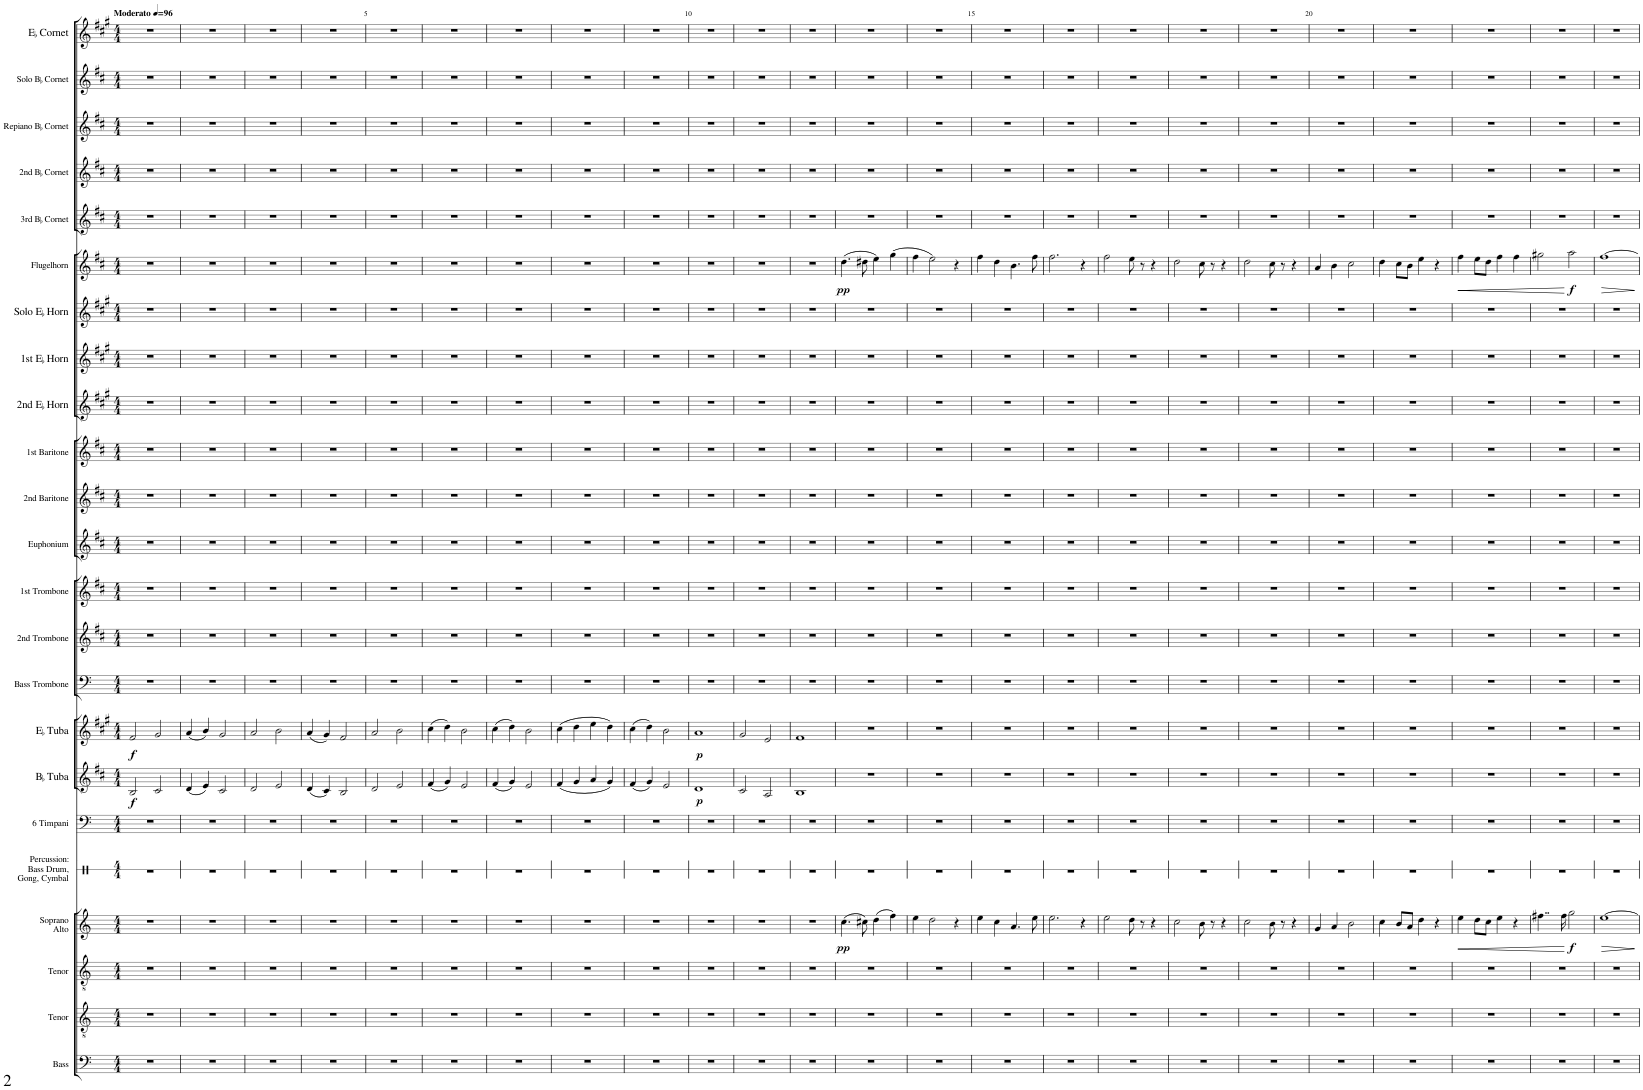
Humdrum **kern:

**kern	**kern	**kern	**kern	**dynam	**kern	**kern	**kern	**dynam	**kern	**dynam	**kern	**kern	**kern	**kern	**kern	**kern	**kern	**kern	**kern	**kern	**dynam	**kern	**kern	**kern	**kern	**kern
*part23	*part22	*part21	*part20	*part20	*part19	*part18	*part17	*part17	*part16	*part16	*part15	*part14	*part13	*part12	*part11	*part10	*part9	*part8	*part7	*part6	*part6	*part5	*part4	*part3	*part2	*part1
*staff23	*staff22	*staff21	*staff20	*staff20	*staff19	*staff18	*staff17	*staff17	*staff16	*staff16	*staff15	*staff14	*staff13	*staff12	*staff11	*staff10	*staff9	*staff8	*staff7	*staff6	*staff6	*staff5	*staff4	*staff3	*staff2	*staff1
*I"Bass	*I"Tenor	*I"Tenor	*I"Soprano Alto	*	*I"Percussion: Bass Drum, Gong, Cymbal	*I"6 Timpani	*I"BaccidentalFlat Tuba	*	*I"EaccidentalFlat Tuba	*	*I"Bass Trombone	*I"2nd Trombone	*I"1st Trombone	*I"Euphonium	*I"2nd Baritone	*I"1st Baritone	*I"2nd EaccidentalFlat Horn	*I"1st EaccidentalFlat Horn	*I"Solo EaccidentalFlat Horn	*I"Flugelhorn	*	*I"3rd BaccidentalFlat Cornet	*I"2nd BaccidentalFlat Cornet	*I"Repiano BaccidentalFlat Cornet	*I"Solo BaccidentalFlat Cornet	*I"EaccidentalFlat Cornet
*I'B.	*I'T.	*I'T.	*	*	*I'Perc.	*I'Timp.	*I'BaccidentalFlat Tu.	*	*I'EaccidentalFlat Tu.	*	*I'B. Trb.	*I'2nd Trb.	*I'1st Trb.	*I'Eu.	*I'2nd Bar.	*I'1st Bar.	*I'2nd Hn.	*I'1st Hn.	*I'Solo Hn.	*I'Flghn.	*	*I'3rd Cnt.	*I'2nd Cnt.	*I'Rep.	*I'Solo Cnt.	*I'EaccidentalFlat Cnt.
*	*	*	*	*	*stria1	*	*	*	*	*	*	*	*	*	*	*	*	*	*	*	*	*	*	*	*	*
*clefF4	*clefGv2	*clefGv2	*clefG2	*	*clefX	*clefF4	*clefG2	*	*clefG2	*	*clefF4	*clefG2	*clefG2	*clefG2	*clefG2	*clefG2	*clefG2	*clefG2	*clefG2	*clefG2	*	*clefG2	*clefG2	*clefG2	*clefG2	*clefG2
*	*	*	*	*	*	*	*Trd15c26	*	*Trd12c21	*	*	*Trd8c14	*Trd8c14	*Trd8c14	*Trd8c14	*Trd8c14	*Trd5c9	*Trd5c9	*Trd5c9	*Trd1c2	*	*Trd1c2	*Trd1c2	*Trd1c2	*Trd1c2	*Trd-2c-3
*k[]	*k[]	*k[]	*k[]	*	*k[]	*k[]	*k[f#c#]	*	*k[f#c#g#]	*	*k[]	*k[f#c#]	*k[f#c#]	*k[f#c#]	*k[f#c#]	*k[f#c#]	*k[f#c#g#]	*k[f#c#g#]	*k[f#c#g#]	*k[f#c#]	*	*k[f#c#]	*k[f#c#]	*k[f#c#]	*k[f#c#]	*k[f#c#g#]
*M4/4	*M4/4	*M4/4	*M4/4	*	*M4/4	*M4/4	*M4/4	*	*M4/4	*	*M4/4	*M4/4	*M4/4	*M4/4	*M4/4	*M4/4	*M4/4	*M4/4	*M4/4	*M4/4	*	*M4/4	*M4/4	*M4/4	*M4/4	*M4/4
*MM96	*MM96	*MM96	*MM96	*	*MM96	*MM96	*MM96	*	*MM96	*	*MM96	*MM96	*MM96	*MM96	*MM96	*MM96	*MM96	*MM96	*MM96	*MM96	*	*MM96	*MM96	*MM96	*MM96	*MM96
=1	=1	=1	=1	=1	=1	=1	=1	=1	=1	=1	=1	=1	=1	=1	=1	=1	=1	=1	=1	=1	=1	=1	=1	=1	=1	=1
!	!	!	!	!	!	!	!	!	!	!	!	!	!	!	!	!	!	!	!	!	!	!	!	!	!	!LO:TX:a:B:t=Moderato
!	!	!	!	!	!	!	!	!LO:DY:b	!	!LO:DY:b	!	!	!	!	!	!	!	!	!	!	!	!	!	!	!	!
1r	1r	1r	1r	.	1r	1r	2B/	f	2f#/	f	1r	1r	1r	1r	1r	1r	1r	1r	1r	1r	.	1r	1r	1r	1r	1r
.	.	.	.	.	.	.	2c#/	.	2g#/	.	.	.	.	.	.	.	.	.	.	.	.	.	.	.	.	.
=2	=2	=2	=2	=2	=2	=2	=2	=2	=2	=2	=2	=2	=2	=2	=2	=2	=2	=2	=2	=2	=2	=2	=2	=2	=2	=2
1r	1r	1r	1r	.	1r	1r	(4d/	.	(4a/	.	1r	1r	1r	1r	1r	1r	1r	1r	1r	1r	.	1r	1r	1r	1r	1r
.	.	.	.	.	.	.	4e/)	.	4b/)	.	.	.	.	.	.	.	.	.	.	.	.	.	.	.	.	.
.	.	.	.	.	.	.	2c#/	.	2g#/	.	.	.	.	.	.	.	.	.	.	.	.	.	.	.	.	.
=3	=3	=3	=3	=3	=3	=3	=3	=3	=3	=3	=3	=3	=3	=3	=3	=3	=3	=3	=3	=3	=3	=3	=3	=3	=3	=3
1r	1r	1r	1r	.	1r	1r	2d/	.	2a/	.	1r	1r	1r	1r	1r	1r	1r	1r	1r	1r	.	1r	1r	1r	1r	1r
.	.	.	.	.	.	.	2e/	.	2b\	.	.	.	.	.	.	.	.	.	.	.	.	.	.	.	.	.
=4	=4	=4	=4	=4	=4	=4	=4	=4	=4	=4	=4	=4	=4	=4	=4	=4	=4	=4	=4	=4	=4	=4	=4	=4	=4	=4
1r	1r	1r	1r	.	1r	1r	(4d/	.	(4a/	.	1r	1r	1r	1r	1r	1r	1r	1r	1r	1r	.	1r	1r	1r	1r	1r
.	.	.	.	.	.	.	4c#/)	.	4g#/)	.	.	.	.	.	.	.	.	.	.	.	.	.	.	.	.	.
.	.	.	.	.	.	.	2B/	.	2f#/	.	.	.	.	.	.	.	.	.	.	.	.	.	.	.	.	.
=5	=5	=5	=5	=5	=5	=5	=5	=5	=5	=5	=5	=5	=5	=5	=5	=5	=5	=5	=5	=5	=5	=5	=5	=5	=5	=5
1r	1r	1r	1r	.	1r	1r	2d/	.	2a/	.	1r	1r	1r	1r	1r	1r	1r	1r	1r	1r	.	1r	1r	1r	1r	1r
.	.	.	.	.	.	.	2e/	.	2b\	.	.	.	.	.	.	.	.	.	.	.	.	.	.	.	.	.
=6	=6	=6	=6	=6	=6	=6	=6	=6	=6	=6	=6	=6	=6	=6	=6	=6	=6	=6	=6	=6	=6	=6	=6	=6	=6	=6
1r	1r	1r	1r	.	1r	1r	(4f#/	.	(4cc#\	.	1r	1r	1r	1r	1r	1r	1r	1r	1r	1r	.	1r	1r	1r	1r	1r
.	.	.	.	.	.	.	4g/)	.	4dd\)	.	.	.	.	.	.	.	.	.	.	.	.	.	.	.	.	.
.	.	.	.	.	.	.	2e/	.	2b\	.	.	.	.	.	.	.	.	.	.	.	.	.	.	.	.	.
=7	=7	=7	=7	=7	=7	=7	=7	=7	=7	=7	=7	=7	=7	=7	=7	=7	=7	=7	=7	=7	=7	=7	=7	=7	=7	=7
1r	1r	1r	1r	.	1r	1r	(4f#/	.	(4cc#\	.	1r	1r	1r	1r	1r	1r	1r	1r	1r	1r	.	1r	1r	1r	1r	1r
.	.	.	.	.	.	.	4g/)	.	4dd\)	.	.	.	.	.	.	.	.	.	.	.	.	.	.	.	.	.
.	.	.	.	.	.	.	2e/	.	2b\	.	.	.	.	.	.	.	.	.	.	.	.	.	.	.	.	.
=8	=8	=8	=8	=8	=8	=8	=8	=8	=8	=8	=8	=8	=8	=8	=8	=8	=8	=8	=8	=8	=8	=8	=8	=8	=8	=8
1r	1r	1r	1r	.	1r	1r	(4f#/	.	(4cc#\	.	1r	1r	1r	1r	1r	1r	1r	1r	1r	1r	.	1r	1r	1r	1r	1r
.	.	.	.	.	.	.	4g/	.	4dd\	.	.	.	.	.	.	.	.	.	.	.	.	.	.	.	.	.
.	.	.	.	.	.	.	4a/	.	4ee\	.	.	.	.	.	.	.	.	.	.	.	.	.	.	.	.	.
.	.	.	.	.	.	.	4g/)	.	4dd\)	.	.	.	.	.	.	.	.	.	.	.	.	.	.	.	.	.
=9	=9	=9	=9	=9	=9	=9	=9	=9	=9	=9	=9	=9	=9	=9	=9	=9	=9	=9	=9	=9	=9	=9	=9	=9	=9	=9
1r	1r	1r	1r	.	1r	1r	(4f#/	.	(4cc#\	.	1r	1r	1r	1r	1r	1r	1r	1r	1r	1r	.	1r	1r	1r	1r	1r
.	.	.	.	.	.	.	4g/)	.	4dd\)	.	.	.	.	.	.	.	.	.	.	.	.	.	.	.	.	.
.	.	.	.	.	.	.	2e/	.	2b\	.	.	.	.	.	.	.	.	.	.	.	.	.	.	.	.	.
=10	=10	=10	=10	=10	=10	=10	=10	=10	=10	=10	=10	=10	=10	=10	=10	=10	=10	=10	=10	=10	=10	=10	=10	=10	=10	=10
!	!	!	!	!	!	!	!	!LO:DY:b	!	!LO:DY:b	!	!	!	!	!	!	!	!	!	!	!	!	!	!	!	!
1r	1r	1r	1r	.	1r	1r	1d	p	1a	p	1r	1r	1r	1r	1r	1r	1r	1r	1r	1r	.	1r	1r	1r	1r	1r
=11	=11	=11	=11	=11	=11	=11	=11	=11	=11	=11	=11	=11	=11	=11	=11	=11	=11	=11	=11	=11	=11	=11	=11	=11	=11	=11
1r	1r	1r	1r	.	1r	1r	2c#/	.	2g#/	.	1r	1r	1r	1r	1r	1r	1r	1r	1r	1r	.	1r	1r	1r	1r	1r
.	.	.	.	.	.	.	2A/	.	2e/	.	.	.	.	.	.	.	.	.	.	.	.	.	.	.	.	.
=12	=12	=12	=12	=12	=12	=12	=12	=12	=12	=12	=12	=12	=12	=12	=12	=12	=12	=12	=12	=12	=12	=12	=12	=12	=12	=12
1r	1r	1r	1r	.	1r	1r	1B	.	1f#	.	1r	1r	1r	1r	1r	1r	1r	1r	1r	1r	.	1r	1r	1r	1r	1r
=13	=13	=13	=13	=13	=13	=13	=13	=13	=13	=13	=13	=13	=13	=13	=13	=13	=13	=13	=13	=13	=13	=13	=13	=13	=13	=13
!	!	!	!	!LO:DY:b	!	!	!	!	!	!	!	!	!	!	!	!	!	!	!	!	!LO:DY:b	!	!	!	!	!
1r	1r	1r	(4.cc\	pp	1r	1r	1r	.	1r	.	1r	1r	1r	1r	1r	1r	1r	1r	1r	(4.dd\	pp	1r	1r	1r	1r	1r
.	.	.	8cc#X\)	.	.	.	.	.	.	.	.	.	.	.	.	.	.	.	.	8dd#X\	.	.	.	.	.	.
.	.	.	(4dd\	.	.	.	.	.	.	.	.	.	.	.	.	.	.	.	.	4ee\)	.	.	.	.	.	.
.	.	.	4ff\)	.	.	.	.	.	.	.	.	.	.	.	.	.	.	.	.	(4gg\	.	.	.	.	.	.
=14	=14	=14	=14	=14	=14	=14	=14	=14	=14	=14	=14	=14	=14	=14	=14	=14	=14	=14	=14	=14	=14	=14	=14	=14	=14	=14
1r	1r	1r	4ee\	.	1r	1r	1r	.	1r	.	1r	1r	1r	1r	1r	1r	1r	1r	1r	4ff#\	.	1r	1r	1r	1r	1r
.	.	.	2dd\	.	.	.	.	.	.	.	.	.	.	.	.	.	.	.	.	2ee\)	.	.	.	.	.	.
.	.	.	4r	.	.	.	.	.	.	.	.	.	.	.	.	.	.	.	.	4r	.	.	.	.	.	.
=15	=15	=15	=15	=15	=15	=15	=15	=15	=15	=15	=15	=15	=15	=15	=15	=15	=15	=15	=15	=15	=15	=15	=15	=15	=15	=15
1r	1r	1r	4ee\	.	1r	1r	1r	.	1r	.	1r	1r	1r	1r	1r	1r	1r	1r	1r	4ff#\	.	1r	1r	1r	1r	1r
.	.	.	4cc\	.	.	.	.	.	.	.	.	.	.	.	.	.	.	.	.	4dd\	.	.	.	.	.	.
.	.	.	4.a/	.	.	.	.	.	.	.	.	.	.	.	.	.	.	.	.	4.b\	.	.	.	.	.	.
.	.	.	8ee\	.	.	.	.	.	.	.	.	.	.	.	.	.	.	.	.	8ff#\	.	.	.	.	.	.
=16	=16	=16	=16	=16	=16	=16	=16	=16	=16	=16	=16	=16	=16	=16	=16	=16	=16	=16	=16	=16	=16	=16	=16	=16	=16	=16
1r	1r	1r	2.ee\	.	1r	1r	1r	.	1r	.	1r	1r	1r	1r	1r	1r	1r	1r	1r	2.ff#\	.	1r	1r	1r	1r	1r
.	.	.	4r	.	.	.	.	.	.	.	.	.	.	.	.	.	.	.	.	4r	.	.	.	.	.	.
=17	=17	=17	=17	=17	=17	=17	=17	=17	=17	=17	=17	=17	=17	=17	=17	=17	=17	=17	=17	=17	=17	=17	=17	=17	=17	=17
1r	1r	1r	2ee\	.	1r	1r	1r	.	1r	.	1r	1r	1r	1r	1r	1r	1r	1r	1r	2ff#\	.	1r	1r	1r	1r	1r
.	.	.	8dd\	.	.	.	.	.	.	.	.	.	.	.	.	.	.	.	.	8ee\	.	.	.	.	.	.
.	.	.	8r	.	.	.	.	.	.	.	.	.	.	.	.	.	.	.	.	8r	.	.	.	.	.	.
.	.	.	4r	.	.	.	.	.	.	.	.	.	.	.	.	.	.	.	.	4r	.	.	.	.	.	.
=18	=18	=18	=18	=18	=18	=18	=18	=18	=18	=18	=18	=18	=18	=18	=18	=18	=18	=18	=18	=18	=18	=18	=18	=18	=18	=18
1r	1r	1r	2cc\	.	1r	1r	1r	.	1r	.	1r	1r	1r	1r	1r	1r	1r	1r	1r	2dd\	.	1r	1r	1r	1r	1r
.	.	.	8b\	.	.	.	.	.	.	.	.	.	.	.	.	.	.	.	.	8cc#\	.	.	.	.	.	.
.	.	.	8r	.	.	.	.	.	.	.	.	.	.	.	.	.	.	.	.	8r	.	.	.	.	.	.
.	.	.	4r	.	.	.	.	.	.	.	.	.	.	.	.	.	.	.	.	4r	.	.	.	.	.	.
=19	=19	=19	=19	=19	=19	=19	=19	=19	=19	=19	=19	=19	=19	=19	=19	=19	=19	=19	=19	=19	=19	=19	=19	=19	=19	=19
1r	1r	1r	2cc\	.	1r	1r	1r	.	1r	.	1r	1r	1r	1r	1r	1r	1r	1r	1r	2dd\	.	1r	1r	1r	1r	1r
.	.	.	8b\	.	.	.	.	.	.	.	.	.	.	.	.	.	.	.	.	8cc#\	.	.	.	.	.	.
.	.	.	8r	.	.	.	.	.	.	.	.	.	.	.	.	.	.	.	.	8r	.	.	.	.	.	.
.	.	.	4r	.	.	.	.	.	.	.	.	.	.	.	.	.	.	.	.	4r	.	.	.	.	.	.
=20	=20	=20	=20	=20	=20	=20	=20	=20	=20	=20	=20	=20	=20	=20	=20	=20	=20	=20	=20	=20	=20	=20	=20	=20	=20	=20
1r	1r	1r	4g/	.	1r	1r	1r	.	1r	.	1r	1r	1r	1r	1r	1r	1r	1r	1r	4a/	.	1r	1r	1r	1r	1r
.	.	.	4a/	.	.	.	.	.	.	.	.	.	.	.	.	.	.	.	.	4b\	.	.	.	.	.	.
.	.	.	2b\	.	.	.	.	.	.	.	.	.	.	.	.	.	.	.	.	2cc#\	.	.	.	.	.	.
=21	=21	=21	=21	=21	=21	=21	=21	=21	=21	=21	=21	=21	=21	=21	=21	=21	=21	=21	=21	=21	=21	=21	=21	=21	=21	=21
1r	1r	1r	4cc\	.	1r	1r	1r	.	1r	.	1r	1r	1r	1r	1r	1r	1r	1r	1r	4dd\	.	1r	1r	1r	1r	1r
.	.	.	8b/L	.	.	.	.	.	.	.	.	.	.	.	.	.	.	.	.	8cc#\L	.	.	.	.	.	.
.	.	.	8a/J	.	.	.	.	.	.	.	.	.	.	.	.	.	.	.	.	8b\J	.	.	.	.	.	.
.	.	.	4dd\	.	.	.	.	.	.	.	.	.	.	.	.	.	.	.	.	4ee\	.	.	.	.	.	.
.	.	.	4r	.	.	.	.	.	.	.	.	.	.	.	.	.	.	.	.	4r	.	.	.	.	.	.
=22	=22	=22	=22	=22	=22	=22	=22	=22	=22	=22	=22	=22	=22	=22	=22	=22	=22	=22	=22	=22	=22	=22	=22	=22	=22	=22
!	!	!	!	!LO:HP:b	!	!	!	!	!	!	!	!	!	!	!	!	!	!	!	!	!LO:HP:b	!	!	!	!	!
1r	1r	1r	4ee\	<	1r	1r	1r	.	1r	.	1r	1r	1r	1r	1r	1r	1r	1r	1r	4ff#\	<	1r	1r	1r	1r	1r
.	.	.	8dd\L	.	.	.	.	.	.	.	.	.	.	.	.	.	.	.	.	8ee\L	.	.	.	.	.	.
.	.	.	8cc\J	.	.	.	.	.	.	.	.	.	.	.	.	.	.	.	.	8dd\J	.	.	.	.	.	.
.	.	.	4ee\	.	.	.	.	.	.	.	.	.	.	.	.	.	.	.	.	4ff#\	.	.	.	.	.	.
.	.	.	4r	.	.	.	.	.	.	.	.	.	.	.	.	.	.	.	.	4ff#\	.	.	.	.	.	.
=23	=23	=23	=23	=23	=23	=23	=23	=23	=23	=23	=23	=23	=23	=23	=23	=23	=23	=23	=23	=23	=23	=23	=23	=23	=23	=23
1r	1r	1r	4..ff#X\	.	1r	1r	1r	.	1r	.	1r	1r	1r	1r	1r	1r	1r	1r	1r	2gg#X\	.	1r	1r	1r	1r	1r
.	.	.	16ff#\	.	.	.	.	.	.	.	.	.	.	.	.	.	.	.	.	.	.	.	.	.	.	.
!	!	!	!	!LO:DY:n=1:b	!	!	!	!	!	!	!	!	!	!	!	!	!	!	!	!	!LO:DY:n=1:b	!	!	!	!	!
.	.	.	2gg\	[ f	.	.	.	.	.	.	.	.	.	.	.	.	.	.	.	2aa\	[ f	.	.	.	.	.
=24	=24	=24	=24	=24	=24	=24	=24	=24	=24	=24	=24	=24	=24	=24	=24	=24	=24	=24	=24	=24	=24	=24	=24	=24	=24	=24
!	!	!	!	!LO:HP:b	!	!	!	!	!	!	!	!	!	!	!	!	!	!	!	!	!LO:HP:b	!	!	!	!	!
1r	1r	1r	[1ee	>	1r	1r	1r	.	1r	.	1r	1r	1r	1r	1r	1r	1r	1r	1r	[1ff#	>	1r	1r	1r	1r	1r
.	.	.	.	]	.	.	.	.	.	.	.	.	.	.	.	.	.	.	.	.	]	.	.	.	.	.
=	=	=	=	=	=	=	=	=	=	=	=	=	=	=	=	=	=	=	=	=	=	=	=	=	=	=
*-	*-	*-	*-	*-	*-	*-	*-	*-	*-	*-	*-	*-	*-	*-	*-	*-	*-	*-	*-	*-	*-	*-	*-	*-	*-	*-
